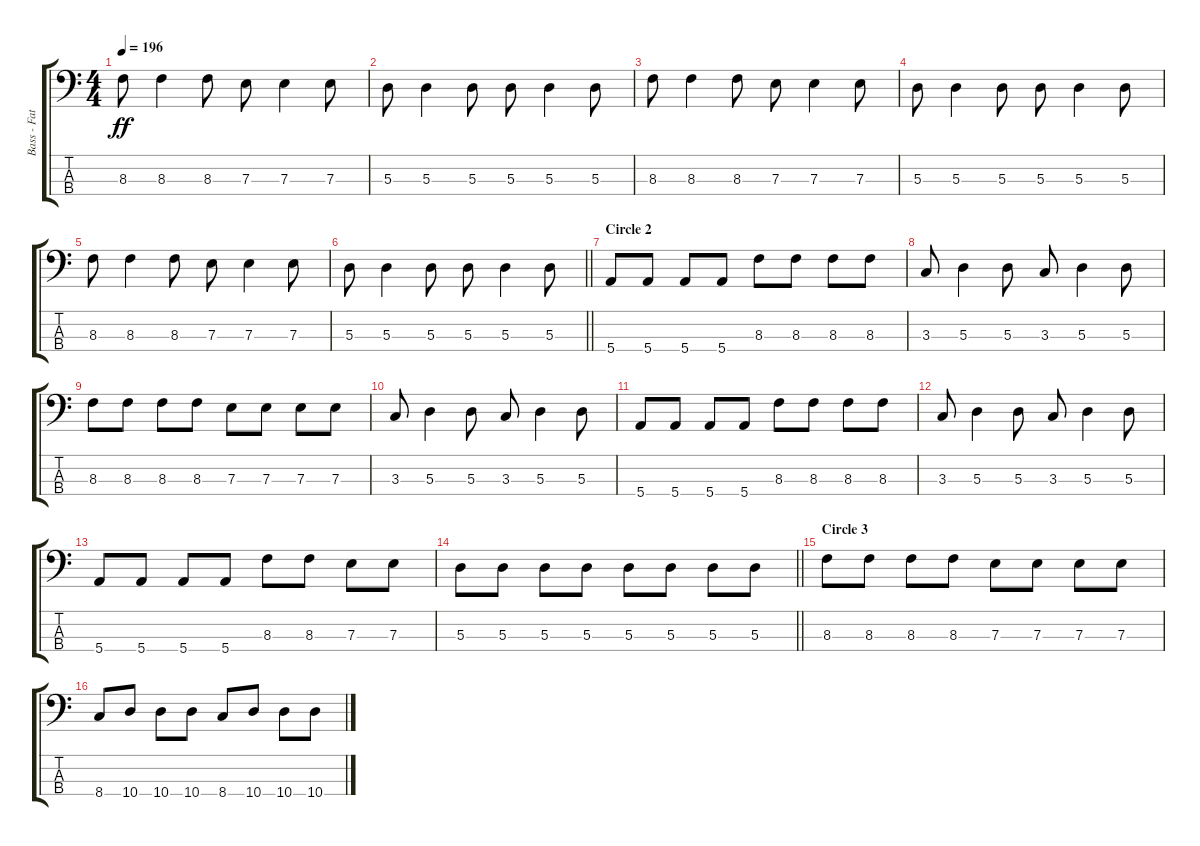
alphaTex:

\track ("Bass - Fat Mike" "Bass - Fat") {instrument synthbass2}
\staff {score tabs}
\tuning (G2 D2 A1 E1) {hide}
\ts (4 4)
\tempo 196
\clef f4
\ks c
8.3.8{dy ff} 8.3.4 8.3.8 7.3.8 7.3.4 7.3.8 |
5.3.8 5.3.4 5.3.8 5.3.8 5.3.4 5.3.8 |
8.3.8 8.3.4 8.3.8 7.3.8 7.3.4 7.3.8 |
5.3.8 5.3.4 5.3.8 5.3.8 5.3.4 5.3.8 |
8.3.8 8.3.4 8.3.8 7.3.8 7.3.4 7.3.8 |
\barLineRight lightlight
5.3.8 5.3.4 5.3.8 5.3.8 5.3.4 5.3.8 |
\section ("" "Circle 2")
5.4.8 5.4.8 5.4.8 5.4.8 8.3.8 8.3.8 8.3.8 8.3.8 |
3.3.8 5.3.4 5.3.8 3.3.8 5.3.4 5.3.8 |
8.3.8 8.3.8 8.3.8 8.3.8 7.3.8 7.3.8 7.3.8 7.3.8 |
3.3.8 5.3.4 5.3.8 3.3.8 5.3.4 5.3.8 |
5.4.8 5.4.8 5.4.8 5.4.8 8.3.8 8.3.8 8.3.8 8.3.8 |
3.3.8 5.3.4 5.3.8 3.3.8 5.3.4 5.3.8 |
5.4.8 5.4.8 5.4.8 5.4.8 8.3.8 8.3.8 7.3.8 7.3.8 |
\barLineRight lightlight
5.3.8 5.3.8 5.3.8 5.3.8 5.3.8 5.3.8 5.3.8 5.3.8 |
\section ("" "Circle 3")
8.3.8 8.3.8 8.3.8 8.3.8 7.3.8 7.3.8 7.3.8 7.3.8 |
8.4.8 10.4.8 10.4.8 10.4.8 8.4.8 10.4.8 10.4.8 10.4.8
